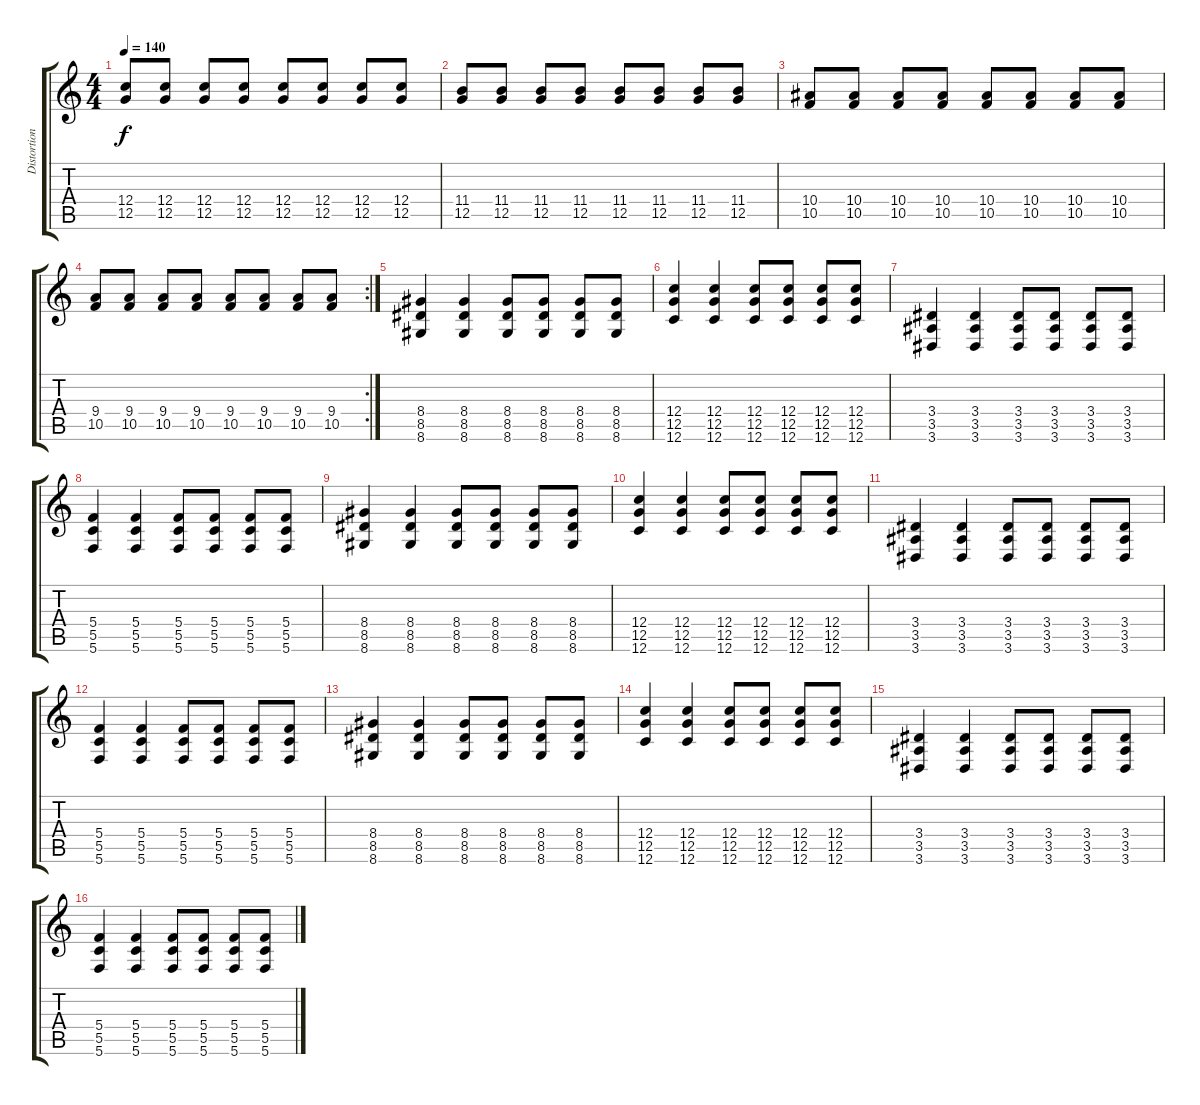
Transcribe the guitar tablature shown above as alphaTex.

\track ("Distortion Guitar" "Distortion") {instrument distortionguitar}
\staff {score tabs}
\tuning (D4 A3 F3 C3 G2 C2) {hide}
\ts (4 4)
\tempo 140
\clef g2
\ks c
(12.4 12.5).8{dy f} (12.4 12.5).8 (12.4 12.5).8 (12.4 12.5).8 (12.4 12.5).8 (12.4 12.5).8 (12.4 12.5).8 (12.4 12.5).8 |
(11.4 12.5).8 (11.4 12.5).8 (11.4 12.5).8 (11.4 12.5).8 (11.4 12.5).8 (11.4 12.5).8 (11.4 12.5).8 (11.4 12.5).8 |
(10.4 10.5).8 (10.4 10.5).8 (10.4 10.5).8 (10.4 10.5).8 (10.4 10.5).8 (10.4 10.5).8 (10.4 10.5).8 (10.4 10.5).8 |
\rc 2
(9.4 10.5).8 (9.4 10.5).8 (9.4 10.5).8 (9.4 10.5).8 (9.4 10.5).8 (9.4 10.5).8 (9.4 10.5).8 (9.4 10.5).8 |
(8.4 8.5 8.6).4 (8.4 8.5 8.6).4 (8.4 8.5 8.6).8 (8.4 8.5 8.6).8 (8.4 8.5 8.6).8 (8.4 8.5 8.6).8 |
(12.4 12.5 12.6).4 (12.4 12.5 12.6).4 (12.4 12.5 12.6).8 (12.4 12.5 12.6).8 (12.4 12.5 12.6).8 (12.4 12.5 12.6).8 |
(3.4 3.5 3.6).4 (3.4 3.5 3.6).4 (3.4 3.5 3.6).8 (3.4 3.5 3.6).8 (3.4 3.5 3.6).8 (3.4 3.5 3.6).8 |
(5.4 5.5 5.6).4 (5.4 5.5 5.6).4 (5.4 5.5 5.6).8 (5.4 5.5 5.6).8 (5.4 5.5 5.6).8 (5.4 5.5 5.6).8 |
(8.4 8.5 8.6).4 (8.4 8.5 8.6).4 (8.4 8.5 8.6).8 (8.4 8.5 8.6).8 (8.4 8.5 8.6).8 (8.4 8.5 8.6).8 |
(12.4 12.5 12.6).4 (12.4 12.5 12.6).4 (12.4 12.5 12.6).8 (12.4 12.5 12.6).8 (12.4 12.5 12.6).8 (12.4 12.5 12.6).8 |
(3.4 3.5 3.6).4 (3.4 3.5 3.6).4 (3.4 3.5 3.6).8 (3.4 3.5 3.6).8 (3.4 3.5 3.6).8 (3.4 3.5 3.6).8 |
(5.4 5.5 5.6).4 (5.4 5.5 5.6).4 (5.4 5.5 5.6).8 (5.4 5.5 5.6).8 (5.4 5.5 5.6).8 (5.4 5.5 5.6).8 |
(8.4 8.5 8.6).4 (8.4 8.5 8.6).4 (8.4 8.5 8.6).8 (8.4 8.5 8.6).8 (8.4 8.5 8.6).8 (8.4 8.5 8.6).8 |
(12.4 12.5 12.6).4 (12.4 12.5 12.6).4 (12.4 12.5 12.6).8 (12.4 12.5 12.6).8 (12.4 12.5 12.6).8 (12.4 12.5 12.6).8 |
(3.4 3.5 3.6).4 (3.4 3.5 3.6).4 (3.4 3.5 3.6).8 (3.4 3.5 3.6).8 (3.4 3.5 3.6).8 (3.4 3.5 3.6).8 |
(5.4 5.5 5.6).4 (5.4 5.5 5.6).4 (5.4 5.5 5.6).8 (5.4 5.5 5.6).8 (5.4 5.5 5.6).8 (5.4 5.5 5.6).8
